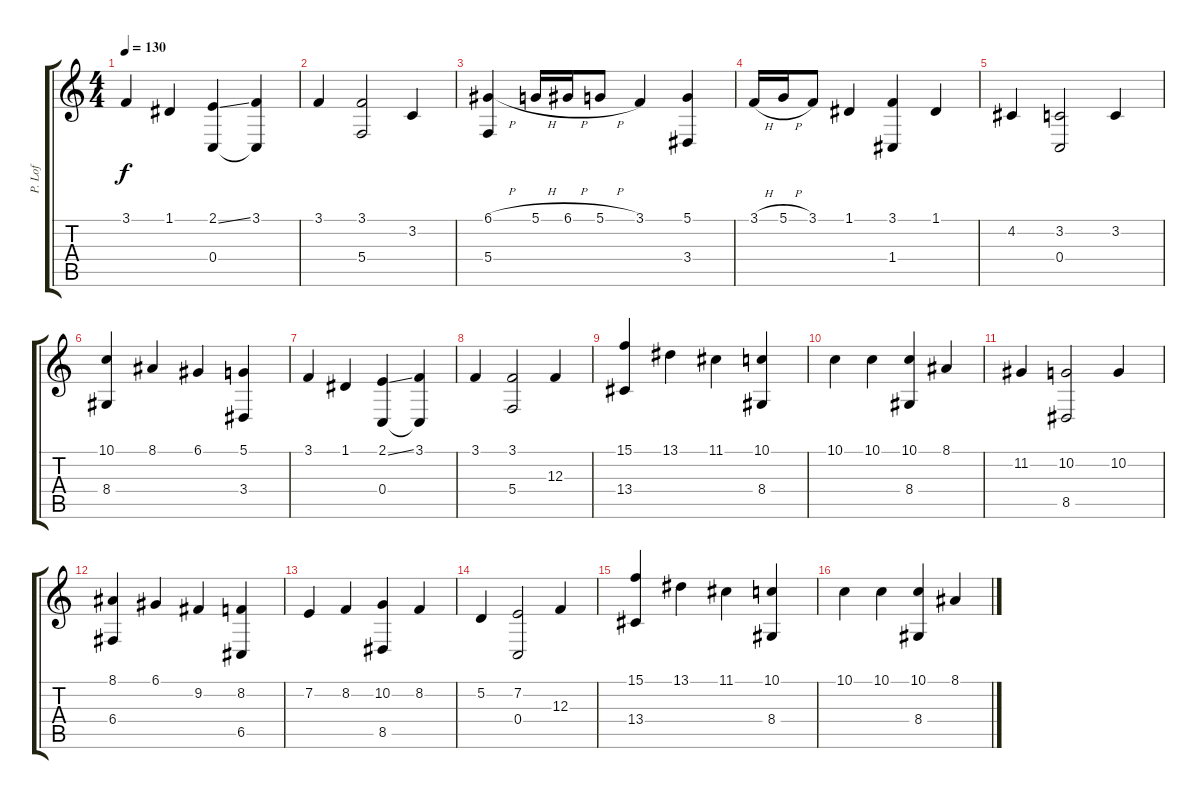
\track ("P. Lof" "P. Lof") {instrument stringensemble1}
\staff {score tabs}
\tuning (D4 A3 F3 C3 G2 D2) {hide}
\ts (4 4)
\tempo 130
\clef g2
\ks c
3.1.4{dy f} 1.1.4 (2.1{ss} 0.4).4 (3.1 0.4{t}).4 |
3.1.4 (3.1 5.4).2 3.2.4 |
(6.1{h} 5.4).4 5.1{h}.16 6.1{h}.16 5.1{h}.8 3.1.4 (5.1 3.4).4 |
3.1{h}.16 5.1{h}.16 3.1.8 1.1.4 (3.1 1.4).4 1.1.4 |
4.2.4 (3.2 0.4).2 3.2.4 |
(10.1 8.4).4 8.1.4 6.1.4 (5.1 3.4).4 |
3.1.4 1.1.4 (2.1{ss} 0.4).4 (3.1 0.4{t}).4 |
3.1.4 (3.1 5.4).2 12.3.4 |
(15.1 13.4).4 13.1.4 11.1.4 (10.1 8.4).4 |
10.1.4 10.1.4 (10.1 8.4).4 8.1.4 |
11.2.4 (10.2 8.5).2 10.2.4 |
(8.1 6.4).4 6.1.4 9.2.4 (8.2 6.5).4 |
7.2.4 8.2.4 (10.2 8.5).4 8.2.4 |
5.2.4 (7.2 0.4).2 12.3.4 |
(15.1 13.4).4 13.1.4 11.1.4 (10.1 8.4).4 |
10.1.4 10.1.4 (10.1 8.4).4 8.1.4
